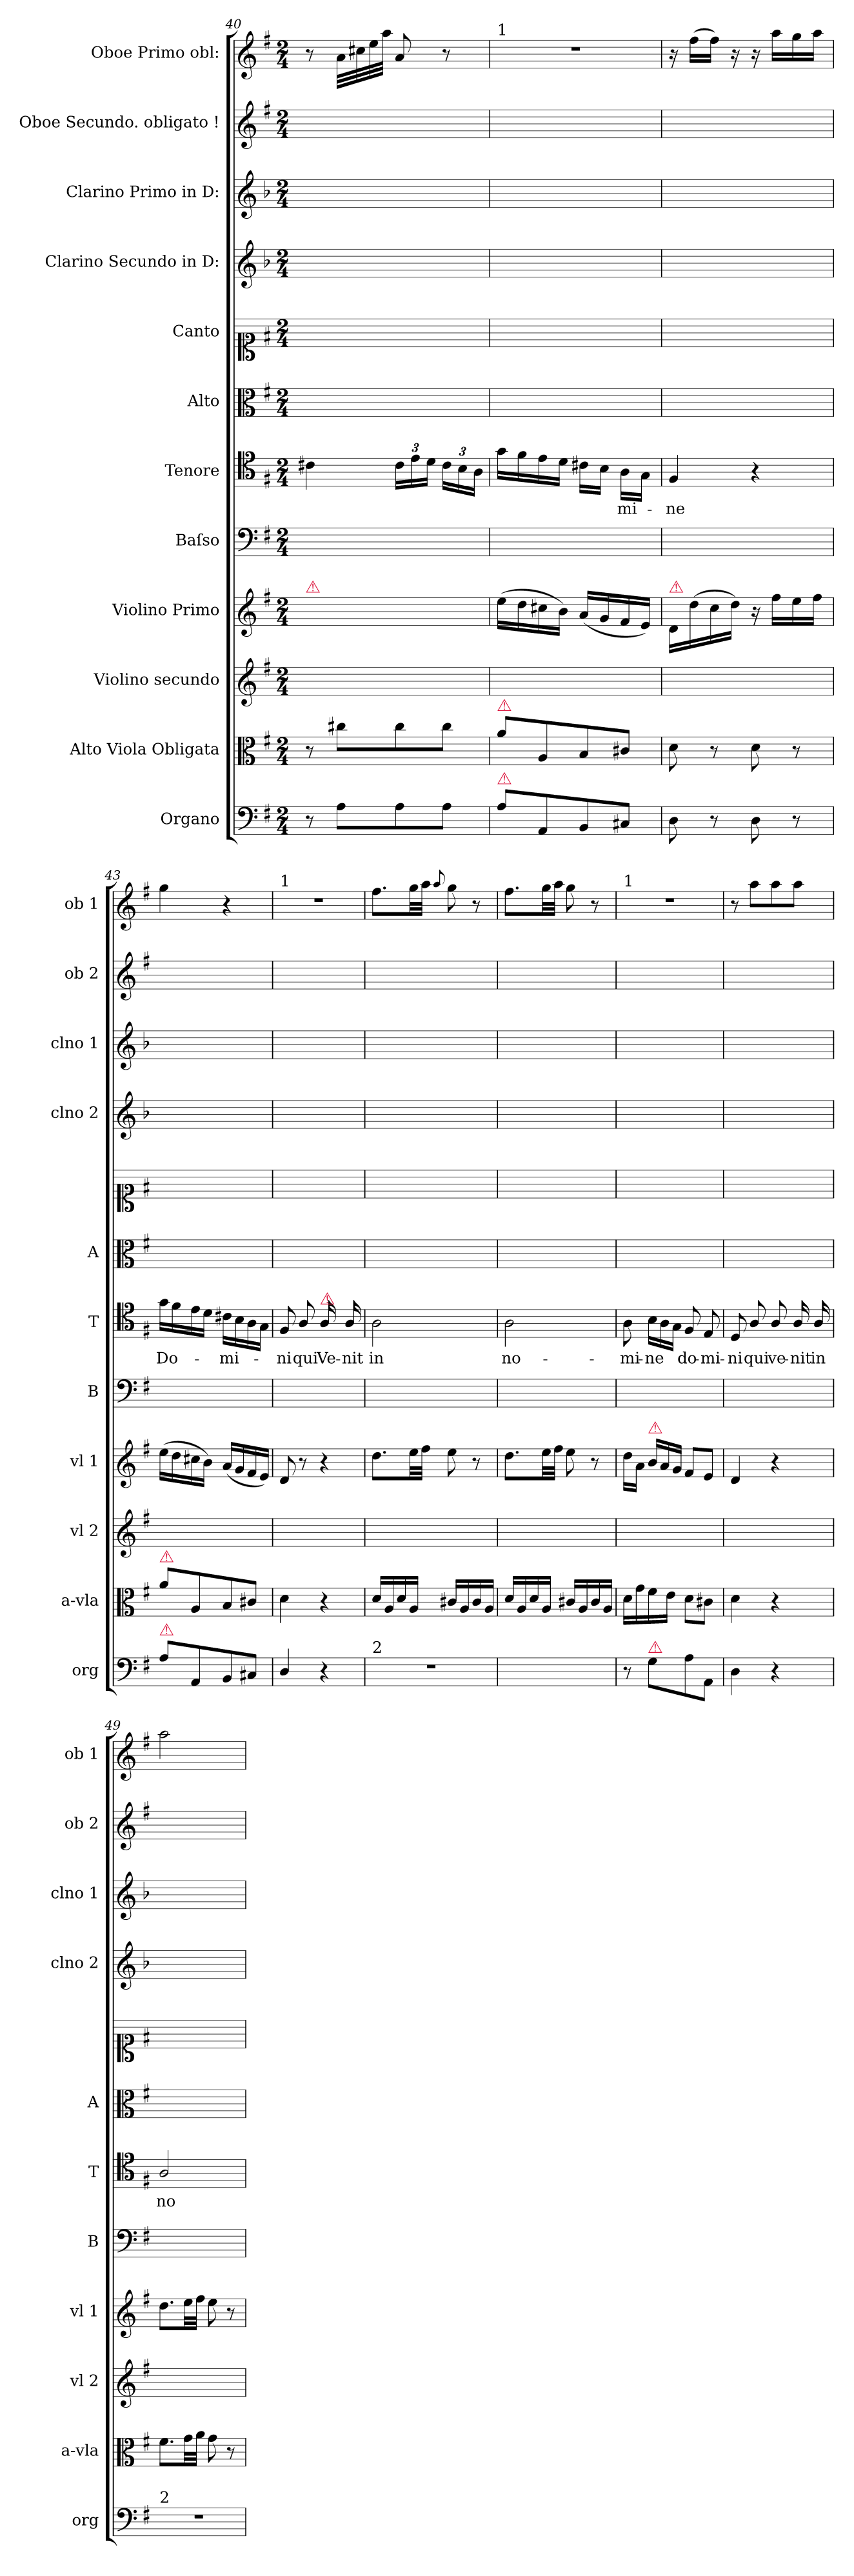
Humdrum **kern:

**kern	**kern	**dynam	**kern	**kern	**kern	**kern	**text	**dynam	**kern	**kern	**kern	**kern	**kern	**kern
*part12	*part11	*part11	*part10	*part9	*part8	*part7	*part7	*part7	*part6	*part5	*part4	*part3	*part2	*part1
*staff12	*staff11	*staff11	*staff10	*staff9	*staff8	*staff7	*staff7	*staff7	*staff6	*staff5	*staff4	*staff3	*staff2	*staff1
*I"Organo	*I"Alto Viola Obligata	*	*I"Violino secundo	*I"Violino Primo	*I"Baſso	*I"Tenore	*	*	*I"Alto	*I"Canto	*I"Clarino Secundo in D:	*I"Clarino Primo in D:	*I"Oboe Secundo. obligato !	*I"Oboe Primo obl:
*I'org	*I'a-vla	*	*I'vl 2	*I'vl 1	*I'B	*I'T	*	*	*I'A	*	*I'clno 2	*I'clno 1	*I'ob 2	*I'ob 1
*clefF4	*clefC3	*	*clefG2	*clefG2	*clefF4	*clefC4	*	*	*clefC3	*clefC1	*clefG2	*clefG2	*clefG2	*clefG2
*	*	*	*	*	*	*	*	*	*	*	*ITrd-1c-2	*ITrd-1c-2	*	*
*k[f#]	*k[f#]	*	*k[f#]	*k[f#]	*k[f#]	*k[f#]	*	*	*k[f#]	*k[f#]	*k[f#]	*k[f#]	*k[f#]	*k[f#]
*M2/4	*M2/4	*	*M2/4	*M2/4	*M2/4	*M2/4	*	*	*M2/4	*M2/4	*M2/4	*M2/4	*M2/4	*M2/4
=40	=40	=40	=40	=40	=40	=40	=40	=40	=40	=40	=40	=40	=40	=40
!	!	!	!	!LO:TX:a:color=crimson:t=⚠	!	!	!	!	!	!	!	!	!	!
8r	8r	.	2ryy	8ryy	2ryy	4c#X\	.	.	2ryy	2ryy	2ryy	2ryy	2ryy	8r
8A\L	8cc#X\L	.	.	8ee\Lyy	.	.	.	.	.	.	.	.	.	32a\LLL
.	.	.	.	.	.	.	.	.	.	.	.	.	.	32cc#X\
.	.	.	.	.	.	.	.	.	.	.	.	.	.	32ee\
.	.	.	.	.	.	.	.	.	.	.	.	.	.	32aa\JJJ
8A\	8cc#\	.	.	8ee\yy	.	24c#\LL	.	.	.	.	.	.	.	8a/
.	.	.	.	.	.	24e\	.	.	.	.	.	.	.	.
.	.	.	.	.	.	24d\JJ	.	.	.	.	.	.	.	.
8A\J	8cc#\J	.	.	8ee\Jyy	.	24c#\LL	.	.	.	.	.	.	.	8r
.	.	.	.	.	.	24B\	.	.	.	.	.	.	.	.
.	.	.	.	.	.	24A\JJ	.	.	.	.	.	.	.	.
=41	=41	=41	=41	=41	=41	=41	=41	=41	=41	=41	=41	=41	=41	=41
!	!	!	!	!	!	!	!	!	!	!	!	!	!	!LO:TX:a:t=1
!	!LO:TX:a:color=crimson:t=⚠	!	!	!	!	!	!	!	!	!	!	!	!	!
!LO:TX:a:color=crimson:t=⚠	!	!	!	!	!	!	!	!	!	!	!	!	!	!
8A\L	8a\L	.	2ryy	(16ee\LL	2ryy	16g\LL	.	.	2ryy	2ryy	2ryy	2ryy	2ryy	2r
.	.	.	.	16dd\	.	16f#\	.	.	.	.	.	.	.	.
8AA/	8A/	.	.	16cc#X\	.	16e\	.	.	.	.	.	.	.	.
.	.	.	.	16b\JJ)	.	16d\JJ	.	.	.	.	.	.	.	.
8BB/	8B/	.	.	(16a/LL	.	16c#X\LL	.	.	.	.	.	.	.	.
.	.	.	.	16g/	.	16B\JJ	.	.	.	.	.	.	.	.
8C#X/J	8c#X/J	.	.	16f#/	.	16A\LL	-mi-	.	.	.	.	.	.	.
.	.	.	.	16e/JJ)	.	16G\JJ	.	.	.	.	.	.	.	.
=42	=42	=42	=42	=42	=42	=42	=42	=42	=42	=42	=42	=42	=42	=42
!	!	!	!	!LO:TX:a:color=crimson:t=⚠	!	!	!	!	!	!	!	!	!	!
8D\	8d\	.	2ryy	16d/LL	2ryy	4F#/	-ne	.	2ryy	2ryy	2ryy	2ryy	2ryy	16r
.	.	.	.	(16dd\	.	.	.	.	.	.	.	.	.	(16ff#\LL
8r	8r	.	.	16cc\	.	.	.	.	.	.	.	.	.	16ff#\JJ)
.	.	.	.	16dd\JJ)	.	.	.	.	.	.	.	.	.	16r
8D\	8d\	.	.	16r	.	4r	.	.	.	.	.	.	.	16r
.	.	.	.	16ff#\LL	.	.	.	.	.	.	.	.	.	16aa\LL
8r	8r	.	.	16ee\	.	.	.	.	.	.	.	.	.	16gg\
.	.	.	.	16ff#\JJ	.	.	.	.	.	.	.	.	.	16aa\JJ
=43	=43	=43	=43	=43	=43	=43	=43	=43	=43	=43	=43	=43	=43	=43
!	!LO:TX:a:color=crimson:t=⚠	!	!	!	!	!	!	!	!	!	!	!	!	!
!LO:TX:a:color=crimson:t=⚠	!	!	!	!	!	!	!	!	!	!	!	!	!	!
8A\L	8a\L	.	2ryy	(16ee\LL	2ryy	16g\LL	Do-	.	2ryy	2ryy	2ryy	2ryy	2ryy	4gg\
.	.	.	.	16dd\	.	16f#\	.	.	.	.	.	.	.	.
8AA/	8A/	.	.	16cc#X\	.	16e\	.	.	.	.	.	.	.	.
.	.	.	.	16b\JJ)	.	16d\JJ	.	.	.	.	.	.	.	.
8BB/	8B/	.	.	(16a/LL	.	16c#X\LL	-mi-	.	.	.	.	.	.	4r
.	.	.	.	16g/	.	16B\	.	.	.	.	.	.	.	.
8C#X/J	8c#X/J	.	.	16f#/	.	16A\	.	.	.	.	.	.	.	.
.	.	.	.	16e/JJ)	.	16G\JJ	.	.	.	.	.	.	.	.
=44	=44	=44	=44	=44	=44	=44	=44	=44	=44	=44	=44	=44	=44	=44
*	*^	*	*	*	*	*	*	*	*	*	*	*	*	*
!	!	!	!	!	!	!	!	!	!	!	!	!	!	!	!LO:TX:a:t=1
4D/	4d\	4.ryy	.	2ryy	8d/	2ryy	8F#/	-ni	.	2ryy	2ryy	2ryy	2ryy	2ryy	2r
.	.	.	.	.	8r	.	8A/	qui	.	.	.	.	.	.	.
!	!	!	!	!	!	!	!LO:TX:a:color=crimson:t=⚠	!	!	!	!	!	!	!	!
!	!	!	!	!	!	!	!LO:N:vis=16	!	!	!	!	!	!	!	!
4r	4r	.	.	.	4r	.	8A/	Ve-	.	.	.	.	.	.	.
!	!	!	!LO:DY:a	!	!	!	!LO:N:vis=16	!	!	!	!	!	!	!	!
.	.	8ryy	p&colon;	.	.	.	8A/	-nit	.	.	.	.	.	.	.
=45	=45	=45	=45	=45	=45	=45	=45	=45	=45	=45	=45	=45	=45	=45	=45
!LO:TX:a:t=2	!	!	!	!	!	!	!	!	!	!	!	!	!	!	!
!LO:N:vis=0	!	!	!	!	!	!	!	!	!	!	!	!	!	!	!
*	*v	*v	*	*	*	*	*	*	*	*	*	*	*	*	*
2r	16d/LL	.	2ryy	8.dd\L	2ryy	2A\	in	.	2ryy	2ryy	2ryy	2ryy	2ryy	8.ff#\L
.	16A/	.	.	.	.	.	.	.	.	.	.	.	.	.
.	16d/	.	.	.	.	.	.	.	.	.	.	.	.	.
.	16A/JJ	.	.	32ee\LL	.	.	.	.	.	.	.	.	.	32gg\LL
.	.	.	.	32ff#\JJJ	.	.	.	.	.	.	.	.	.	32aa\JJJ
.	.	.	.	.	.	.	.	.	.	.	.	.	.	8qqaa/
.	16c#X/LL	.	.	8ee\	.	.	.	.	.	.	.	.	.	8gg\
.	16A/	.	.	.	.	.	.	.	.	.	.	.	.	.
.	16c#/	.	.	8r	.	.	.	.	.	.	.	.	.	8r
.	16A/JJ	.	.	.	.	.	.	.	.	.	.	.	.	.
=46	=46	=46	=46	=46	=46	=46	=46	=46	=46	=46	=46	=46	=46	=46
2ryy	16d/LL	.	2ryy	8.dd\L	2ryy	2A\	no-	.	2ryy	2ryy	2ryy	2ryy	2ryy	8.ff#\L
.	16A/	.	.	.	.	.	.	.	.	.	.	.	.	.
.	16d/	.	.	.	.	.	.	.	.	.	.	.	.	.
.	16A/JJ	.	.	32ee\LL	.	.	.	.	.	.	.	.	.	32gg\LL
.	.	.	.	32ff#\JJJ	.	.	.	.	.	.	.	.	.	32aa\JJJ
.	16c#X/LL	.	.	8ee\	.	.	.	.	.	.	.	.	.	8gg\
.	16A/	.	.	.	.	.	.	.	.	.	.	.	.	.
.	16c#/	.	.	8r	.	.	.	.	.	.	.	.	.	8r
.	16A/JJ	.	.	.	.	.	.	.	.	.	.	.	.	.
=47	=47	=47	=47	=47	=47	=47	=47	=47	=47	=47	=47	=47	=47	=47
!	!	!	!	!	!	!	!	!	!	!	!	!	!	!LO:TX:a:t=1
8r	16d\LL	.	2ryy	16dd\LL	2ryy	8A\	-mi-	.	2ryy	2ryy	2ryy	2ryy	2ryy	2r
.	16g\	.	.	16a\JJ	.	.	.	.	.	.	.	.	.	.
*	*	*	*	*Xtuplet	*	*Xtuplet	*	*	*	*	*	*	*	*
!	!	!	!	!LO:TX:a:color=crimson:t=⚠	!	!	!	!	!	!	!	!	!	!
!LO:TX:a:color=crimson:t=⚠	!	!	!	!	!	!	!	!	!	!	!	!	!	!
8G\L	16f#\	.	.	24b/LL	.	24B\LL	-ne	.	.	.	.	.	.	.
.	.	.	.	24a/	.	24A\	.	.	.	.	.	.	.	.
.	16e\JJ	.	.	.	.	.	.	.	.	.	.	.	.	.
.	.	.	.	24g/JJ	.	24G\JJ	.	.	.	.	.	.	.	.
8A\	8d\L	.	.	8f#/L	.	8F#/	do-	.	.	.	.	.	.	.
8AA/J	8c#X\J	.	.	8e/J	.	8E/	-mi-	.	.	.	.	.	.	.
=48	=48	=48	=48	=48	=48	=48	=48	=48	=48	=48	=48	=48	=48	=48
!	!	!	!	!	!	!	!	!LO:DY:a	!	!	!	!	!	!
4D\	4d\	.	2ryy	4d/	2ryy	8D/	-ni	p&colon;	2ryy	2ryy	2ryy	2ryy	2ryy	8r
.	.	.	.	.	.	8A/	qui	.	.	.	.	.	.	8aa\L
4r	4r	.	.	4r	.	8A/	ve-	.	.	.	.	.	.	8aa\
.	.	.	.	.	.	16A/	-nit	.	.	.	.	.	.	8aa\J
.	.	.	.	.	.	16A/	in	.	.	.	.	.	.	.
=49	=49	=49	=49	=49	=49	=49	=49	=49	=49	=49	=49	=49	=49	=49
!LO:TX:a:t=2	!	!	!	!	!	!	!	!	!	!	!	!	!	!
!LO:N:vis=0	!	!	!	!	!	!	!	!	!	!	!	!	!	!
2r	8.f#\L	.	2ryy	8.dd\L	2ryy	2A/	no-	.	2ryy	2ryy	2ryy	2ryy	2ryy	2aa\
.	32g\LL	.	.	32ee\LL	.	.	.	.	.	.	.	.	.	.
.	32a\JJJ	.	.	32ff#\JJJ	.	.	.	.	.	.	.	.	.	.
.	8g\	.	.	8ee\	.	.	.	.	.	.	.	.	.	.
.	8r	.	.	8r	.	.	.	.	.	.	.	.	.	.
=	=	=	=	=	=	=	=	=	=	=	=	=	=	=
*-	*-	*-	*-	*-	*-	*-	*-	*-	*-	*-	*-	*-	*-	*-
